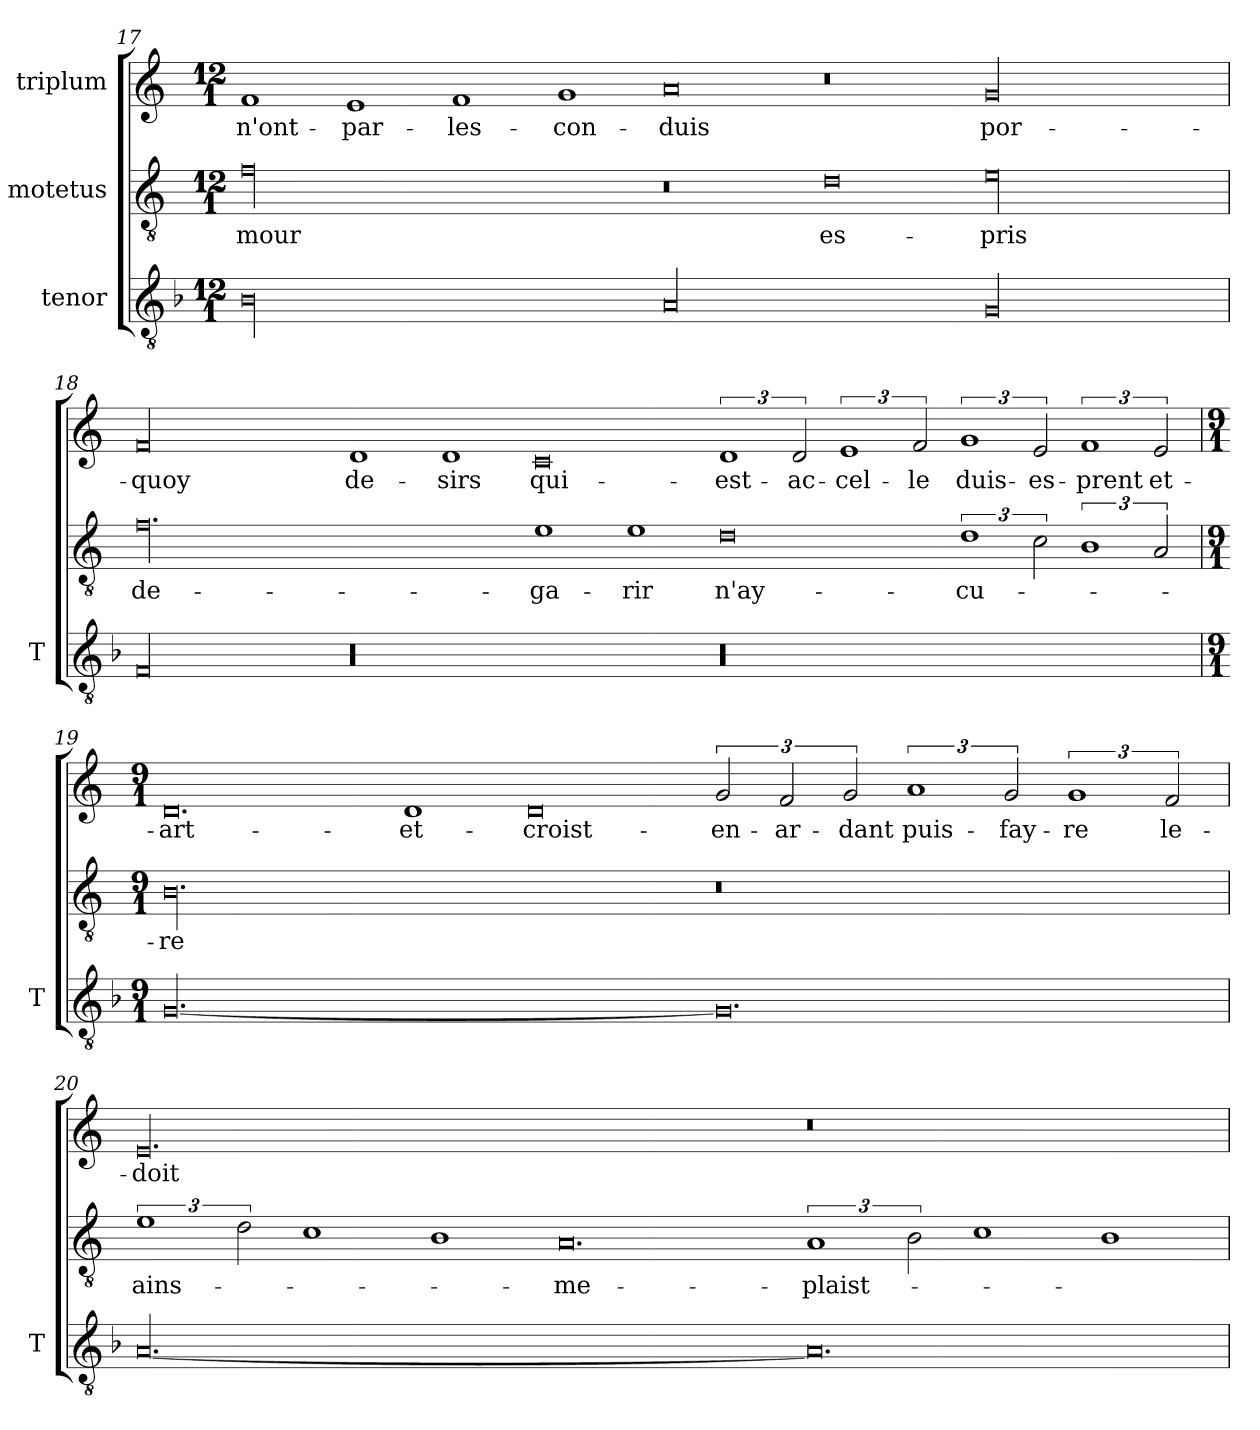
**kern	**kern	**text	**kern	**text
*part3	*part2	*part2	*part1	*part1
*staff3	*staff2	*staff2	*staff1	*staff1
*I"tenor	*I"motetus	*	*I"triplum	*
*I'T	*	*	*	*
*clefGv2	*clefGv2	*	*clefG2	*
*k[b-]	*k[]	*	*k[]	*
*F:	*C:	*	*C:	*
*M12/1	*M12/1	*	*M12/1	*
=17	=17	=17	=17	=17
00B-i\	00f\	-mour	1f/	n'ont-
.	.	.	1e/	par-
.	.	.	1f/	les-
.	.	.	1g/	con-
00Ai/	0r	.	0a/	-duis
.	0d\	es-	0r	.
00Gi/	00e\	-pris	00g/	por-
!!LO:LB:g=z
=18	=18	=18	=18	=18
00Fi/	00.f\	de-	00f/	-quoy
00r	.	.	1d/	de-
.	.	.	1d/	-sirs
.	1e\	ga-	0c/	qui-
.	1e\	-rir	.	.
00r	0d\	n'ay-	3%2d/	est-
.	.	.	3d/	ac-
.	.	.	3%2e/	-cel-
.	.	.	3f/	-le
.	3%2d\	cu-	3%2g/	duis-
.	3c\	.	3e/	es-
.	3%2B\	.	3%2f/	-prent
.	3A/	.	3e/	et-
=19	=19	=19	=19	=19
*M9/1	*M9/1	*	*M9/1	*
[00.G/	00.B\	-re	0.d/	art-
.	.	.	1d/	et-
.	.	.	0d/	croist-
0.G/]	0.r	.	3g/	en-
.	.	.	3f/	ar-
.	.	.	3g/	-dant
.	.	.	3%2a/	puis-
.	.	.	3g/	fay-
.	.	.	3%2g/	-re
.	.	.	3f/	le-
!!LO:PB:g=z
=20	=20	=20	=20	=20
[00.A/	3%2e\	ains-	00.e/	doit-
.	3d\	.	.	.
.	1c\	.	.	.
.	1B\	.	.	.
.	0.A/	me-	.	.
0.A/]	3%2A/	plaist-	0.r	.
.	3B\	.	.	.
.	1c\	.	.	.
.	1B\	.	.	.
=	=	=	=	=
*-	*-	*-	*-	*-
